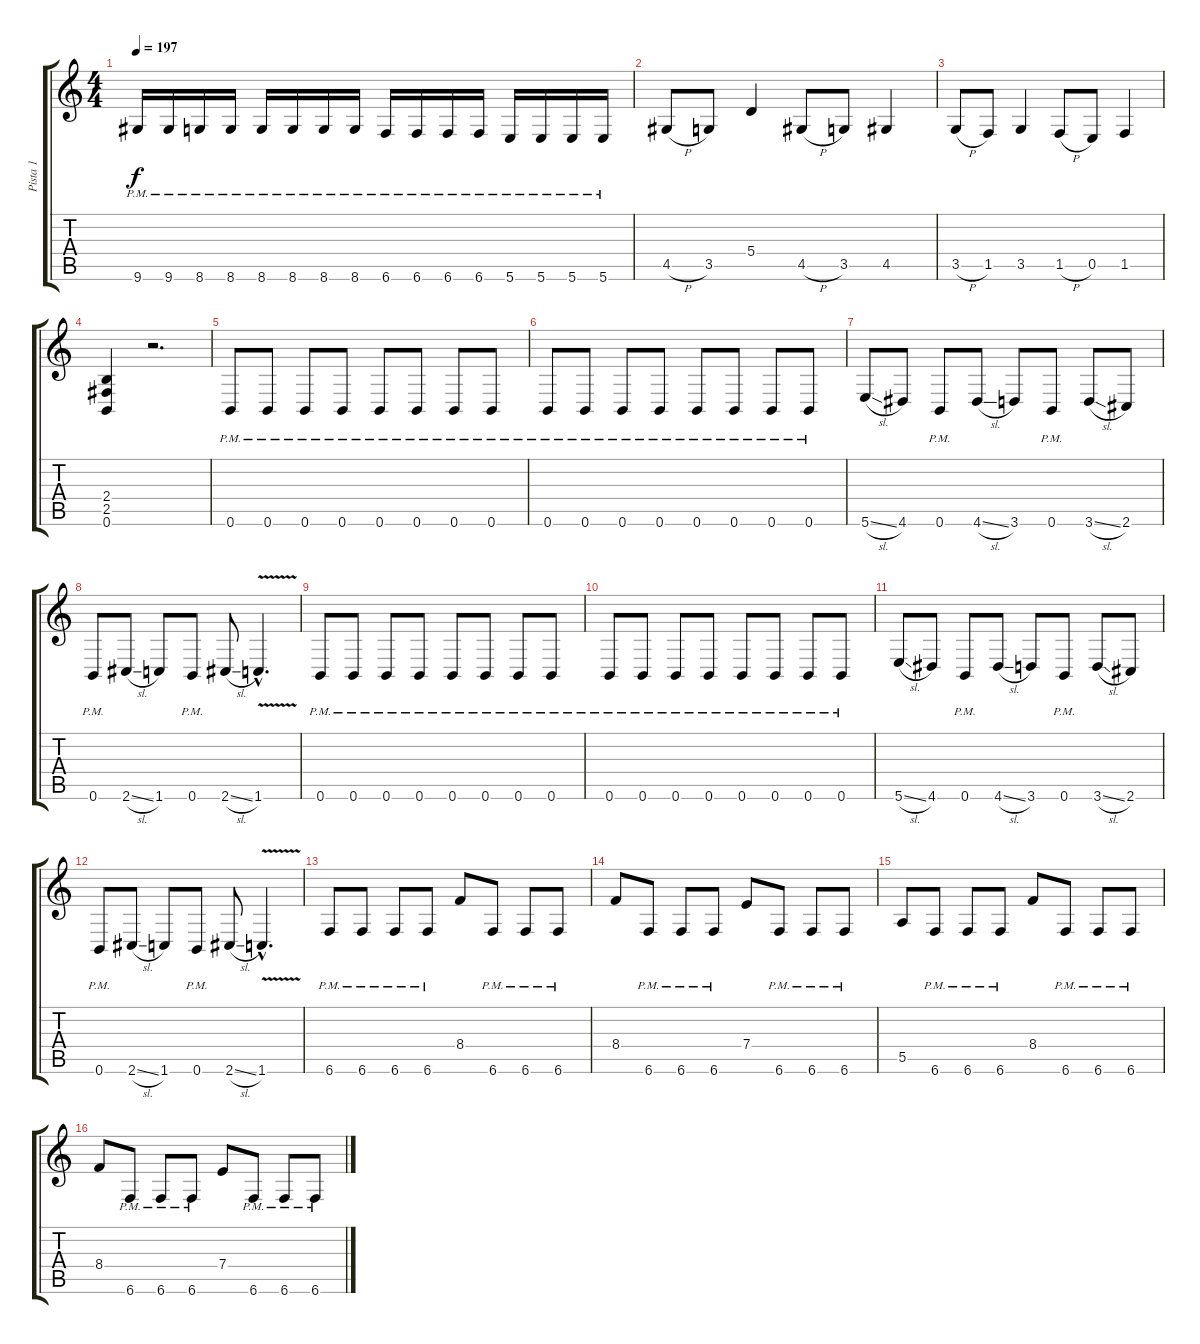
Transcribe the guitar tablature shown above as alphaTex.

\track ("Pista 1" "Pista 1") {instrument distortionguitar}
\staff {score tabs}
\tuning (B3 Gb3 D3 A2 E2 B1) {hide}
\ts (4 4)
\tempo 197
\clef g2
\ks c
9.6{pm}.16{dy f} 9.6{pm}.16 8.6{pm}.16 8.6{pm}.16 8.6{pm}.16 8.6{pm}.16 8.6{pm}.16 8.6{pm}.16 6.6{pm}.16 6.6{pm}.16 6.6{pm}.16 6.6{pm}.16 5.6{pm}.16 5.6{pm}.16 5.6{pm}.16 5.6{pm}.16 |
4.5{h}.8 3.5.8 5.4.4 4.5{h}.8 3.5.8 4.5.4 |
3.5{h}.8 1.5.8 3.5.4 1.5{h}.8 0.5.8 1.5.4 |
(2.4 2.5 0.6).4 r.2{d} |
0.6{pm}.8 0.6{pm}.8 0.6{pm}.8 0.6{pm}.8 0.6{pm}.8 0.6{pm}.8 0.6{pm}.8 0.6{pm}.8 |
0.6{pm}.8 0.6{pm}.8 0.6{pm}.8 0.6{pm}.8 0.6{pm}.8 0.6{pm}.8 0.6{pm}.8 0.6{pm}.8 |
5.6{sl}.8 4.6.8 0.6{pm}.8 4.6{sl}.8 3.6.8 0.6{pm}.8 3.6{sl}.8 2.6.8 |
0.6{pm}.8 2.6{sl}.8 1.6.8 0.6{pm}.8 2.6{sl}.8 1.6{v hac}.4{d} |
0.6{pm}.8 0.6{pm}.8 0.6{pm}.8 0.6{pm}.8 0.6{pm}.8 0.6{pm}.8 0.6{pm}.8 0.6{pm}.8 |
0.6{pm}.8 0.6{pm}.8 0.6{pm}.8 0.6{pm}.8 0.6{pm}.8 0.6{pm}.8 0.6{pm}.8 0.6{pm}.8 |
5.6{sl}.8 4.6.8 0.6{pm}.8 4.6{sl}.8 3.6.8 0.6{pm}.8 3.6{sl}.8 2.6.8 |
0.6{pm}.8 2.6{sl}.8 1.6.8 0.6{pm}.8 2.6{sl}.8 1.6{v hac}.4{d} |
6.6{pm}.8 6.6{pm}.8 6.6{pm}.8 6.6{pm}.8 8.4.8 6.6{pm}.8 6.6{pm}.8 6.6{pm}.8 |
8.4.8 6.6{pm}.8 6.6{pm}.8 6.6{pm}.8 7.4.8 6.6{pm}.8 6.6{pm}.8 6.6{pm}.8 |
5.5.8 6.6{pm}.8 6.6{pm}.8 6.6{pm}.8 8.4.8 6.6{pm}.8 6.6{pm}.8 6.6{pm}.8 |
8.4.8 6.6{pm}.8 6.6{pm}.8 6.6{pm}.8 7.4.8 6.6{pm}.8 6.6{pm}.8 6.6{pm}.8
